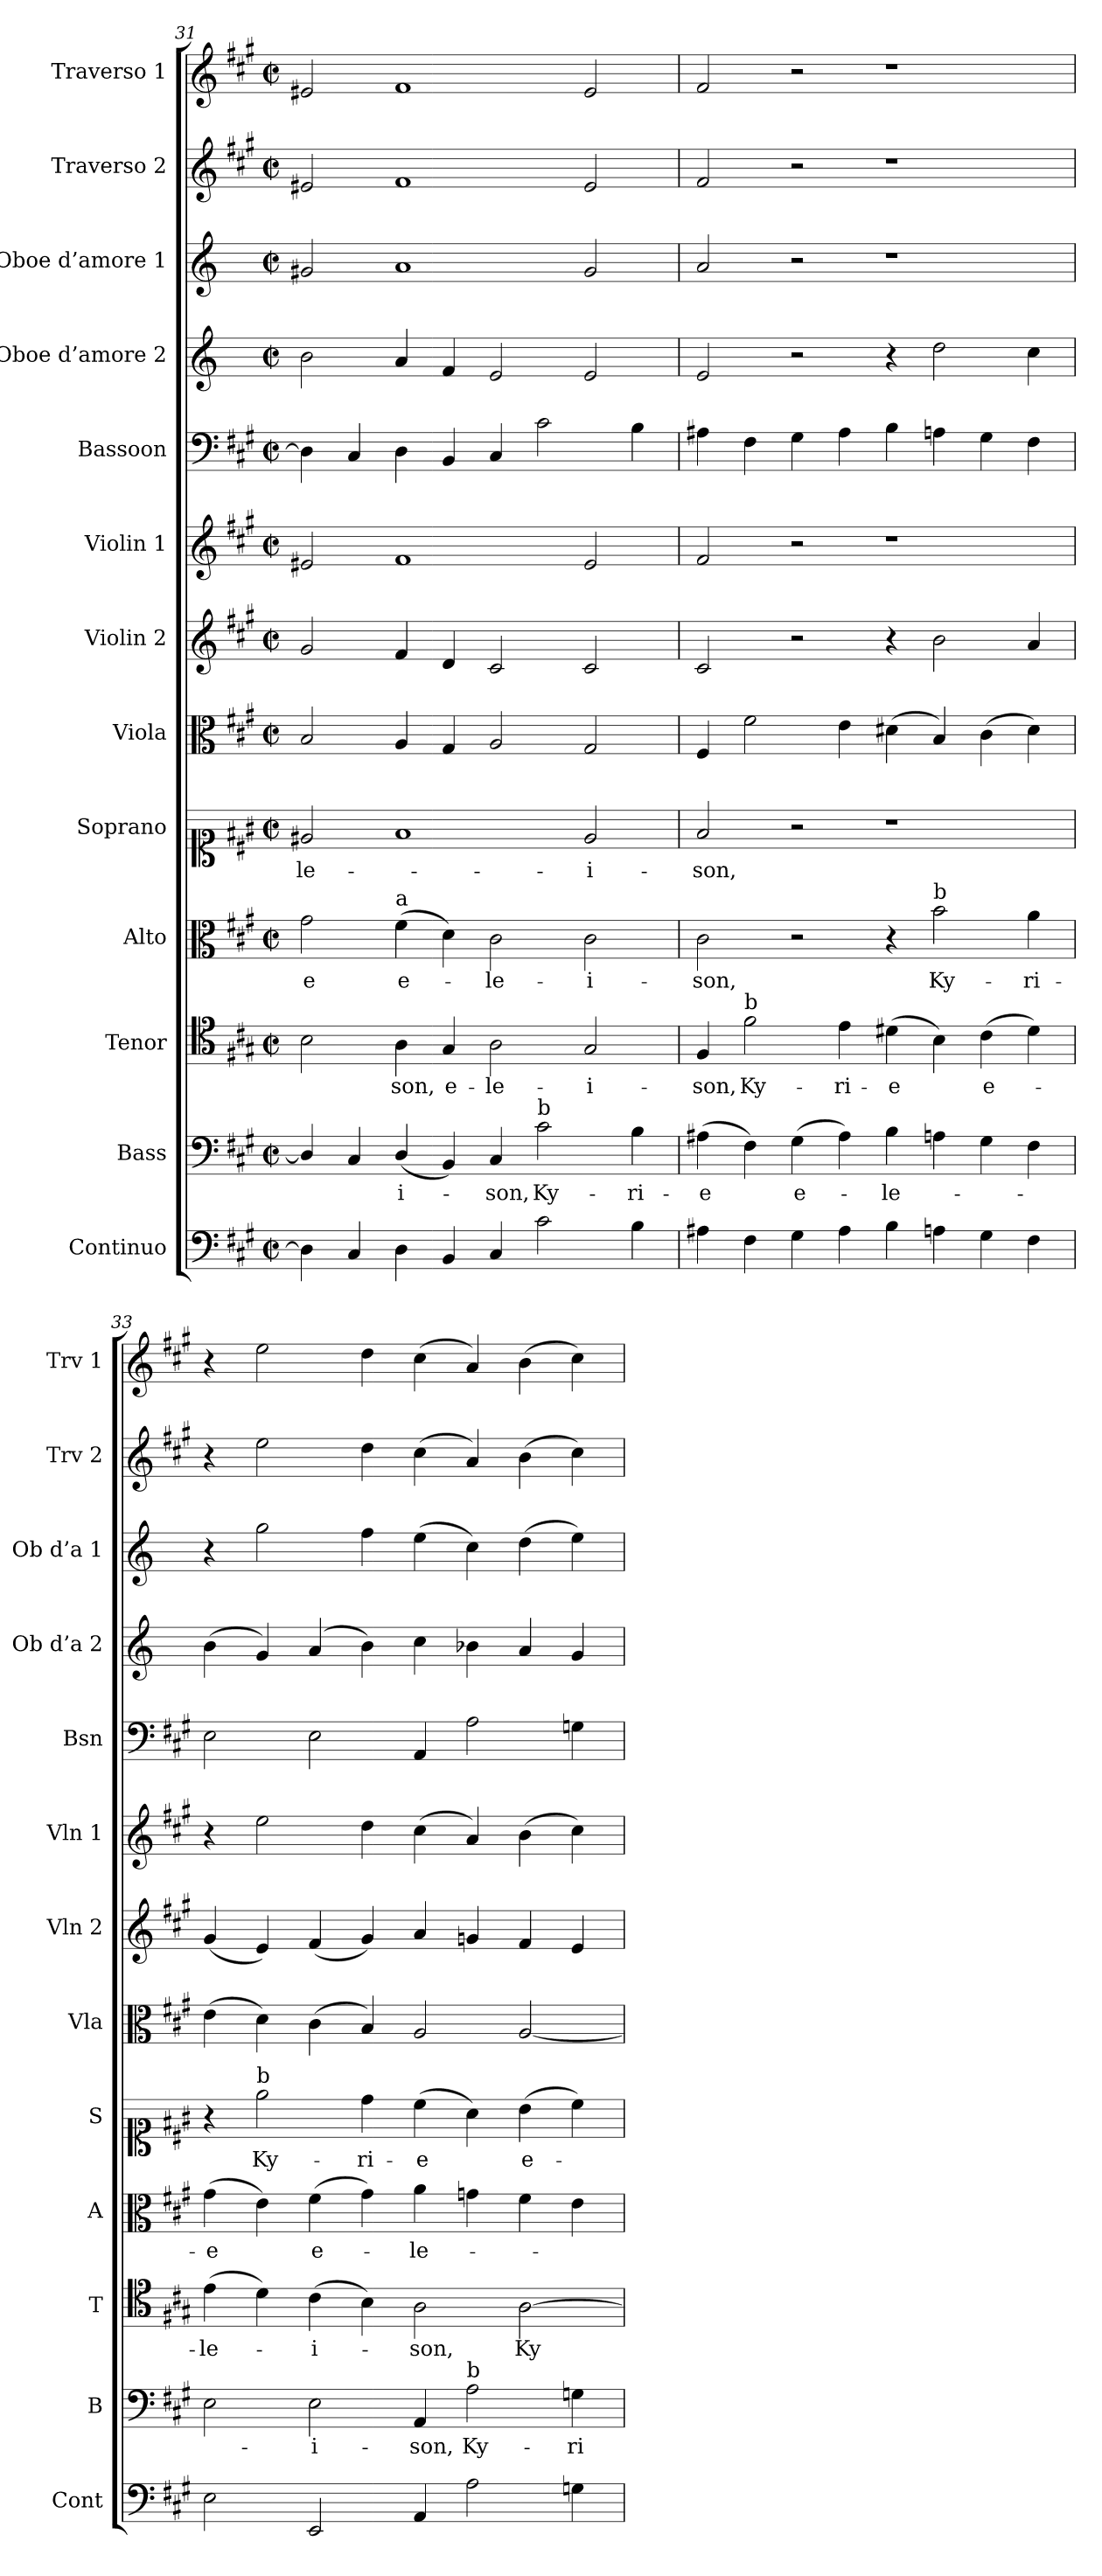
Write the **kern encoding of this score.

**kern	**kern	**text	**kern	**text	**kern	**text	**kern	**text	**kern	**kern	**kern	**kern	**kern	**kern	**kern	**kern
*part13	*part12	*part12	*part11	*part11	*part10	*part10	*part9	*part9	*part8	*part7	*part6	*part5	*part4	*part3	*part2	*part1
*staff13	*staff12	*staff12	*staff11	*staff11	*staff10	*staff10	*staff9	*staff9	*staff8	*staff7	*staff6	*staff5	*staff4	*staff3	*staff2	*staff1
*I"Continuo	*I"Bass	*	*I"Tenor	*	*I"Alto	*	*I"Soprano	*	*I"Viola	*I"Violin 2	*I"Violin 1	*I"Bassoon	*I"Oboe d’amore 2	*I"Oboe d’amore 1	*I"Traverso 2	*I"Traverso 1
*I'Cont	*I'B	*	*I'T	*	*I'A	*	*I'S	*	*I'Vla	*I'Vln 2	*I'Vln 1	*I'Bsn	*I'Ob d’a 2	*I'Ob d’a 1	*I'Trv 2	*I'Trv 1
*clefF4	*clefF4	*	*clefC4	*	*clefC3	*	*clefC1	*	*clefC3	*clefG2	*clefG2	*clefF4	*clefG2	*clefG2	*clefG2	*clefG2
*	*	*	*	*	*	*	*	*	*	*	*	*	*ITrd2c3	*ITrd2c3	*	*
*k[f#c#g#]	*k[f#c#g#]	*	*k[f#c#g#]	*	*k[f#c#g#]	*	*k[f#c#g#]	*	*k[f#c#g#]	*k[f#c#g#]	*k[f#c#g#]	*k[f#c#g#]	*k[f#c#g#]	*k[f#c#g#]	*k[f#c#g#]	*k[f#c#g#]
*M4/2	*M4/2	*	*M4/2	*	*M4/2	*	*M4/2	*	*M4/2	*M4/2	*M4/2	*M4/2	*M4/2	*M4/2	*M4/2	*M4/2
*met(c|)	*met(c|)	*	*met(c|)	*	*met(c|)	*	*met(c|)	*	*met(c|)	*met(c|)	*met(c|)	*met(c|)	*met(c|)	*met(c|)	*met(c|)	*met(c|)
=31	=31	=31	=31	=31	=31	=31	=31	=31	=31	=31	=31	=31	=31	=31	=31	=31
!	!	!	!	!	!	!LO:LY:b	!	!LO:LY:b	!	!	!	!	!	!	!	!
4D\]	4D/]	.	2B\	.	2g#\	-e	2e#X/	-le-	2B/	2g#/	2e#X/	4D\]	2g#\	2e#X/	2e#X/	2e#X/
4C#/	4C#/	.	.	.	.	.	.	.	.	.	.	4C#/	.	.	.	.
!	!	!	!	!	!LO:TX:a:t=a	!	!	!	!	!	!	!	!	!	!	!
!	!	!LO:LY:b	!	!LO:LY:b	!	!LO:LY:b	!	!	!	!	!	!	!	!	!	!
4D\	(4D/	-i-	4A\	-son,	(4f#\	e-	1f#	.	4A/	4f#/	1f#	4D\	4f#/	1f#	1f#	1f#
!	!	!	!	!LO:LY:b	!	!	!	!	!	!	!	!	!	!	!	!
4BB/	4BB/)	.	4G#/	e-	4d\)	.	.	.	4G#/	4d/	.	4BB/	4d/	.	.	.
!	!	!LO:LY:b	!	!LO:LY:b	!	!LO:LY:b	!	!	!	!	!	!	!	!	!	!
4C#/	4C#/	-son,	2A\	-le-	2c#\	-le-	.	.	2A/	2c#/	.	4C#/	2c#/	.	.	.
!	!LO:TX:a:t=b	!	!	!	!	!	!	!	!	!	!	!	!	!	!	!
!	!	!LO:LY:b	!	!	!	!	!	!	!	!	!	!	!	!	!	!
2c#\	2c#\	Ky-	.	.	.	.	.	.	.	.	.	2c#\	.	.	.	.
!	!	!	!	!LO:LY:b	!	!LO:LY:b	!	!LO:LY:b	!	!	!	!	!	!	!	!
.	.	.	2G#/	-i-	2c#\	-i-	2e#/	-i-	2G#/	2c#/	2e#/	.	2c#/	2e#/	2e#/	2e#/
!	!	!LO:LY:b	!	!	!	!	!	!	!	!	!	!	!	!	!	!
4B\	4B\	-ri-	.	.	.	.	.	.	.	.	.	4B\	.	.	.	.
=32	=32	=32	=32	=32	=32	=32	=32	=32	=32	=32	=32	=32	=32	=32	=32	=32
!	!	!LO:LY:b	!	!LO:LY:b	!	!LO:LY:b	!	!LO:LY:b	!	!	!	!	!	!	!	!
4A#X\	(4A#X\	-e	4F#/	-son,	2c#\	-son,	2f#/	-son,	4F#/	2c#/	2f#/	4A#X\	2c#/	2f#/	2f#/	2f#/
!	!	!	!LO:TX:a:t=b	!	!	!	!	!	!	!	!	!	!	!	!	!
!	!	!	!	!LO:LY:b	!	!	!	!	!	!	!	!	!	!	!	!
4F#\	4F#\)	.	2f#\	Ky-	.	.	.	.	2f#\	.	.	4F#\	.	.	.	.
!	!	!LO:LY:b	!	!	!	!	!	!	!	!	!	!	!	!	!	!
4G#\	(4G#\	e-	.	.	2r	.	2r	.	.	2r	2r	4G#\	2r	2r	2r	2r
!	!	!	!	!LO:LY:b	!	!	!	!	!	!	!	!	!	!	!	!
4A#\	4A#\)	.	4e\	-ri-	.	.	.	.	4e\	.	.	4A#\	.	.	.	.
!	!	!LO:LY:b	!	!LO:LY:b	!	!	!	!	!	!	!	!	!	!	!	!
4B\	4B\	-le-	(4d#X\	-e	4r	.	1r	.	(4d#X\	4r	1r	4B\	4r	1r	1r	1r
!	!	!	!	!	!LO:TX:a:t=b	!	!	!	!	!	!	!	!	!	!	!
!	!	!	!	!	!	!LO:LY:b	!	!	!	!	!	!	!	!	!	!
4An\	4An\	.	4B\)	.	2b\	Ky-	.	.	4B/)	2b\	.	4An\	2b\	.	.	.
!	!	!	!	!LO:LY:b	!	!	!	!	!	!	!	!	!	!	!	!
4G#\	4G#\	.	(4c#\	e-	.	.	.	.	(4c#\	.	.	4G#\	.	.	.	.
!	!	!	!	!	!	!LO:LY:b	!	!	!	!	!	!	!	!	!	!
4F#\	4F#\	.	4d#\)	.	4a\	-ri-	.	.	4d#\)	4a/	.	4F#\	4a\	.	.	.
=33	=33	=33	=33	=33	=33	=33	=33	=33	=33	=33	=33	=33	=33	=33	=33	=33
!	!	!	!	!LO:LY:b	!	!LO:LY:b	!	!	!	!	!	!	!	!	!	!
2E\	2E\	.	(4e\	-le-	(4g#\	-e	4r	.	(4e\	(4g#/	4r	2E\	(4g#\	4r	4r	4r
!	!	!	!	!	!	!	!LO:TX:a:t=b	!	!	!	!	!	!	!	!	!
!	!	!	!	!	!	!	!	!LO:LY:b	!	!	!	!	!	!	!	!
.	.	.	4d\)	.	4e\)	.	2ee\	Ky-	4d\)	4e/)	2ee\	.	4e/)	2ee\	2ee\	2ee\
!	!	!LO:LY:b	!	!LO:LY:b	!	!LO:LY:b	!	!	!	!	!	!	!	!	!	!
2EE/	2E\	-i-	(4c#\	-i-	(4f#\	e-	.	.	(4c#\	(4f#/	.	2E\	(4f#/	.	.	.
!	!	!	!	!	!	!	!	!LO:LY:b	!	!	!	!	!	!	!	!
.	.	.	4B\)	.	4g#\)	.	4dd\	-ri-	4B/)	4g#/)	4dd\	.	4g#\)	4dd\	4dd\	4dd\
!	!	!LO:LY:b	!	!LO:LY:b	!	!LO:LY:b	!	!LO:LY:b	!	!	!	!	!	!	!	!
4AA/	4AA/	-son,	2A\	-son,	4a\	-le-	(4cc#\	-e	2A/	4a/	(4cc#\	4AA/	4a\	(4cc#\	(4cc#\	(4cc#\
!	!LO:TX:a:t=b	!	!	!	!	!	!	!	!	!	!	!	!	!	!	!
!	!	!LO:LY:b	!	!	!	!	!	!	!	!	!	!	!	!	!	!
2A\	2A\	Ky-	.	.	4gn\	.	4a\)	.	.	4gn/	4a/)	2A\	4gn\	4a\)	4a/)	4a/)
!	!	!	!	!LO:LY:b	!	!	!	!LO:LY:b	!	!	!	!	!	!	!	!
.	.	.	[2A\	Ky-	4f#\	.	(4b\	e-	[2A/	4f#/	(4b\	.	4f#/	(4b\	(4b\	(4b\
!	!	!LO:LY:b	!	!	!	!	!	!	!	!	!	!	!	!	!	!
4Gn\	4Gn\	-ri-	.	.	4e\	.	4cc#\)	.	.	4e/	4cc#\)	4Gn\	4e/	4cc#\)	4cc#\)	4cc#\)
=	=	=	=	=	=	=	=	=	=	=	=	=	=	=	=	=
*-	*-	*-	*-	*-	*-	*-	*-	*-	*-	*-	*-	*-	*-	*-	*-	*-
